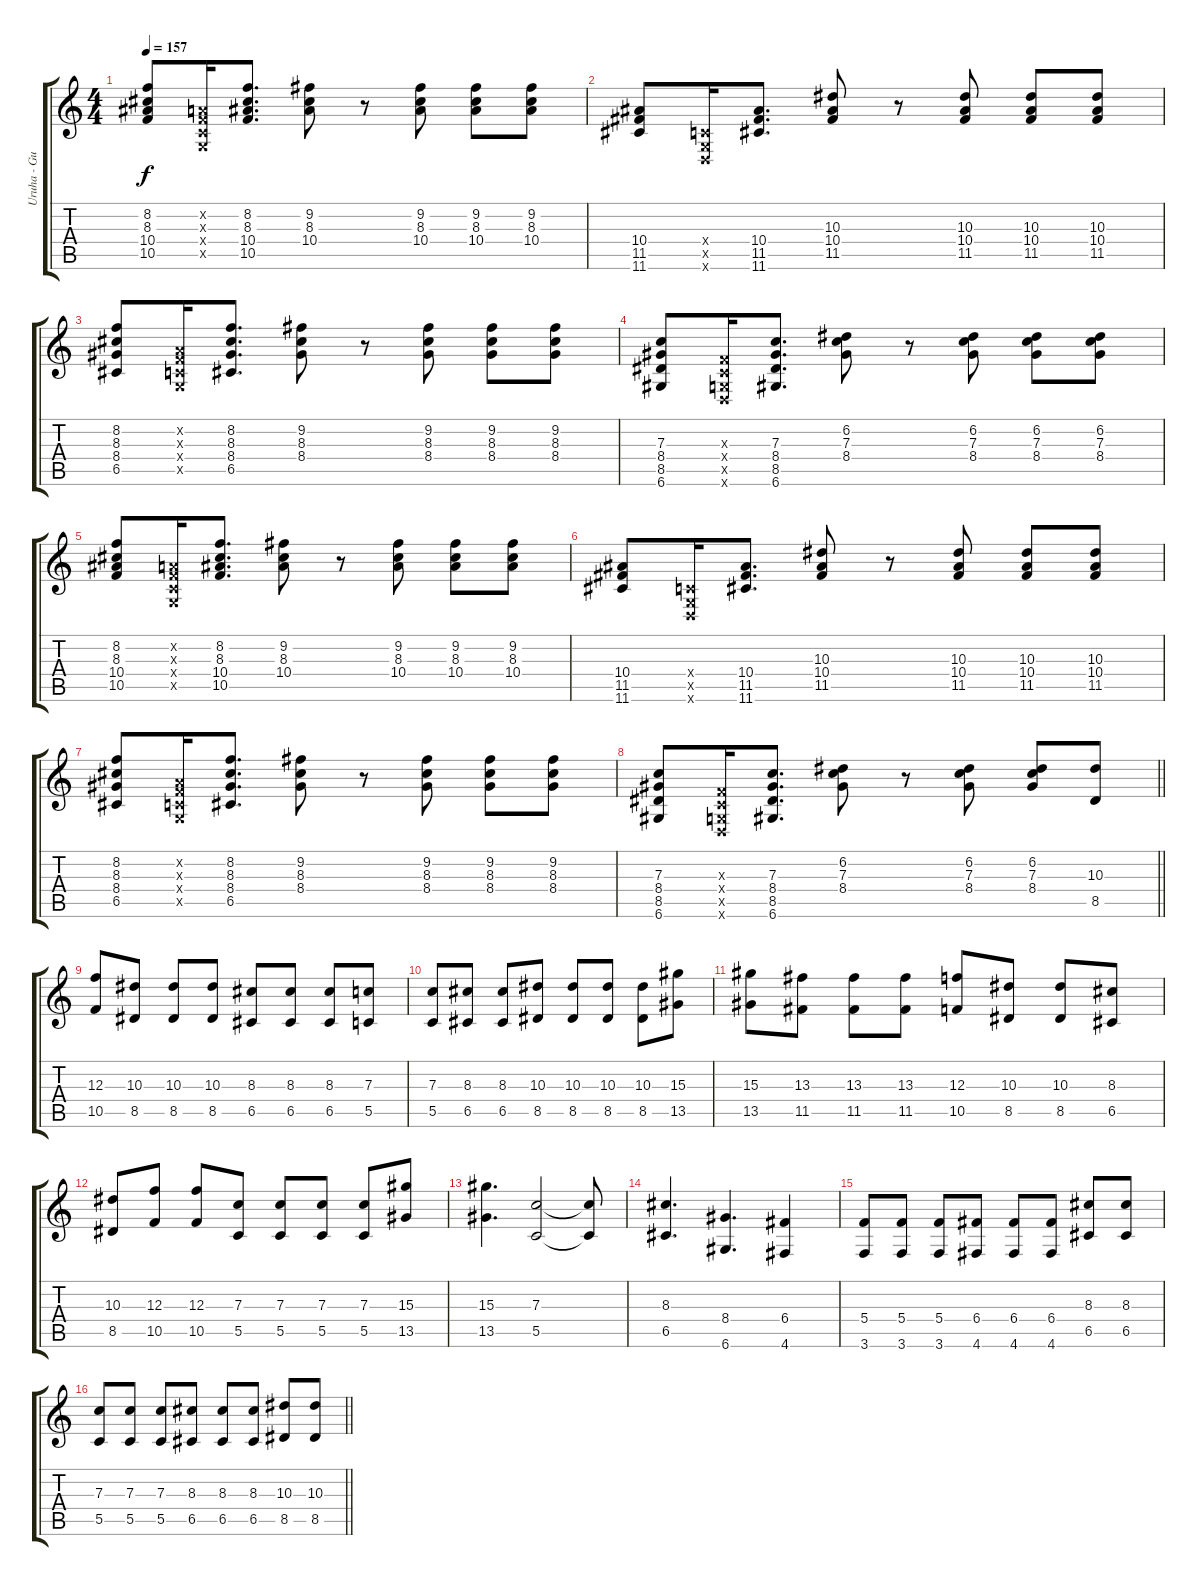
\track ("Uruha - Guitar 1" "Uruha - Gu") {instrument distortionguitar}
\staff {score tabs}
\tuning (D4 A3 F3 C3 G2 D2) {hide}
\ts (4 4)
\section ("" "")
\tempo 157
\clef g2
\ks c
(8.2 8.3 10.4 10.5).8{dy f} (0.2{x} 0.3{x} 0.4{x} 0.5{x}).16 (8.2 8.3 10.4 10.5).8{d} (9.2 8.3 10.4).8 r.8 (9.2 8.3 10.4).8 (9.2 8.3 10.4).8 (9.2 8.3 10.4).8 |
(10.4 11.5 11.6).8 (0.4{x} 0.5{x} 0.6{x}).16 (10.4 11.5 11.6).8{d} (10.3 10.4 11.5).8 r.8 (10.3 10.4 11.5).8 (10.3 10.4 11.5).8 (10.3 10.4 11.5).8 |
(8.2 8.3 8.4 6.5).8 (0.2{x} 0.3{x} 0.4{x} 0.5{x}).16 (8.2 8.3 8.4 6.5).8{d} (9.2 8.3 8.4).8 r.8 (9.2 8.3 8.4).8 (9.2 8.3 8.4).8 (9.2 8.3 8.4).8 |
(7.3 8.4 8.5 6.6).8 (0.3{x} 0.4{x} 0.5{x} 0.6{x}).16 (7.3 8.4 8.5 6.6).8{d} (6.2 7.3 8.4).8 r.8 (6.2 7.3 8.4).8 (6.2 7.3 8.4).8 (6.2 7.3 8.4).8 |
(8.2 8.3 10.4 10.5).8 (0.2{x} 0.3{x} 0.4{x} 0.5{x}).16 (8.2 8.3 10.4 10.5).8{d} (9.2 8.3 10.4).8 r.8 (9.2 8.3 10.4).8 (9.2 8.3 10.4).8 (9.2 8.3 10.4).8 |
(10.4 11.5 11.6).8 (0.4{x} 0.5{x} 0.6{x}).16 (10.4 11.5 11.6).8{d} (10.3 10.4 11.5).8 r.8 (10.3 10.4 11.5).8 (10.3 10.4 11.5).8 (10.3 10.4 11.5).8 |
(8.2 8.3 8.4 6.5).8 (0.2{x} 0.3{x} 0.4{x} 0.5{x}).16 (8.2 8.3 8.4 6.5).8{d} (9.2 8.3 8.4).8 r.8 (9.2 8.3 8.4).8 (9.2 8.3 8.4).8 (9.2 8.3 8.4).8 |
\barLineRight lightlight
(7.3 8.4 8.5 6.6).8 (0.3{x} 0.4{x} 0.5{x} 0.6{x}).16 (7.3 8.4 8.5 6.6).8{d} (6.2 7.3 8.4).8 r.8 (6.2 7.3 8.4).8 (6.2 7.3 8.4).8 (10.3 8.5).8 |
\section ("" "")
(12.3 10.5).8 (10.3 8.5).8 (10.3 8.5).8 (10.3 8.5).8 (8.3 6.5).8 (8.3 6.5).8 (8.3 6.5).8 (7.3 5.5).8 |
(7.3 5.5).8 (8.3 6.5).8 (8.3 6.5).8 (10.3 8.5).8 (10.3 8.5).8 (10.3 8.5).8 (10.3 8.5).8 (15.3 13.5).8 |
(15.3 13.5).8 (13.3 11.5).8 (13.3 11.5).8 (13.3 11.5).8 (12.3 10.5).8 (10.3 8.5).8 (10.3 8.5).8 (8.3 6.5).8 |
(10.3 8.5).8 (12.3 10.5).8 (12.3 10.5).8 (7.3 5.5).8 (7.3 5.5).8 (7.3 5.5).8 (7.3 5.5).8 (15.3 13.5).8 |
(15.3 13.5).4{d} (7.3 5.5).2 (7.3{t} 5.5{t}).8 |
(8.3 6.5).4{d} (8.4 6.6).4{d} (6.4 4.6).4 |
(5.4 3.6).8 (5.4 3.6).8 (5.4 3.6).8 (6.4 4.6).8 (6.4 4.6).8 (6.4 4.6).8 (8.3 6.5).8 (8.3 6.5).8 |
\barLineRight lightlight
(7.3 5.5).8 (7.3 5.5).8 (7.3 5.5).8 (8.3 6.5).8 (8.3 6.5).8 (8.3 6.5).8 (10.3 8.5).8 (10.3 8.5).8
